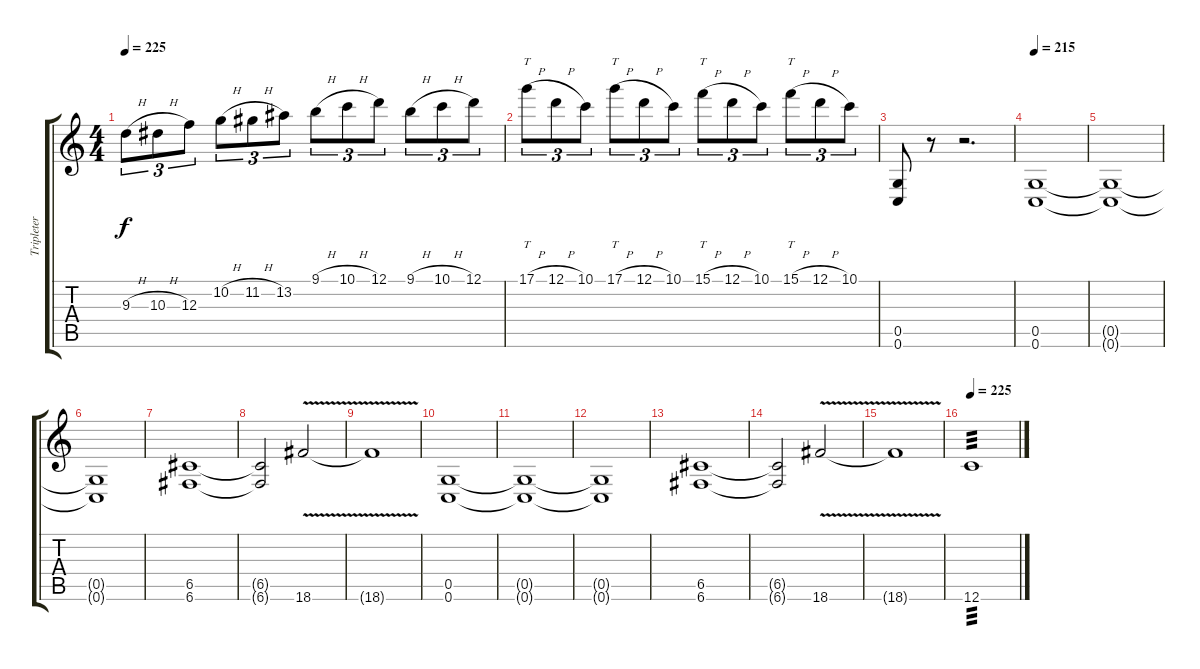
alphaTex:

\track ("Tripleter" "Tripleter") {mute instrument overdrivenguitar}
\staff {score tabs}
\tuning (D4 A3 F3 C3 G2 C2) {hide}
\ts (4 4)
\tempo 225
\clef g2
\ks c
9.3{h}.8{tu (3 2) dy f} 10.3{h}.8{tu (3 2)} 12.3.8{tu (3 2)} 10.2{h}.8{tu (3 2)} 11.2{h}.8{tu (3 2)} 13.2.8{tu (3 2)} 9.1{h}.8{tu (3 2)} 10.1{h}.8{tu (3 2)} 12.1.8{tu (3 2)} 9.1{h}.8{tu (3 2)} 10.1{h}.8{tu (3 2)} 12.1.8{tu (3 2)} |
17.1{h}.8{tt tu (3 2)} 12.1{h}.8{tu (3 2)} 10.1.8{tu (3 2)} 17.1{h}.8{tt tu (3 2)} 12.1{h}.8{tu (3 2)} 10.1.8{tu (3 2)} 15.1{h}.8{tt tu (3 2)} 12.1{h}.8{tu (3 2)} 10.1.8{tu (3 2)} 15.1{h}.8{tt tu (3 2)} 12.1{h}.8{tu (3 2)} 10.1.8{tu (3 2)} |
(0.5 0.6).8 r.8 r.2{d} |
\tempo 215
(0.5 0.6).1 |
(0.5{t} 0.6{t}).1 |
(0.5{t} 0.6{t}).1 |
(6.5 6.6).1 |
(6.5{t} 6.6{t}).2 18.6{v}.2 |
18.6{v t}.1 |
(0.5 0.6).1 |
(0.5{t} 0.6{t}).1 |
(0.5{t} 0.6{t}).1 |
(6.5 6.6).1 |
(6.5{t} 6.6{t}).2 18.6{v}.2 |
18.6{v t}.1 |
\tempo 225
12.6.1{tp 3}
